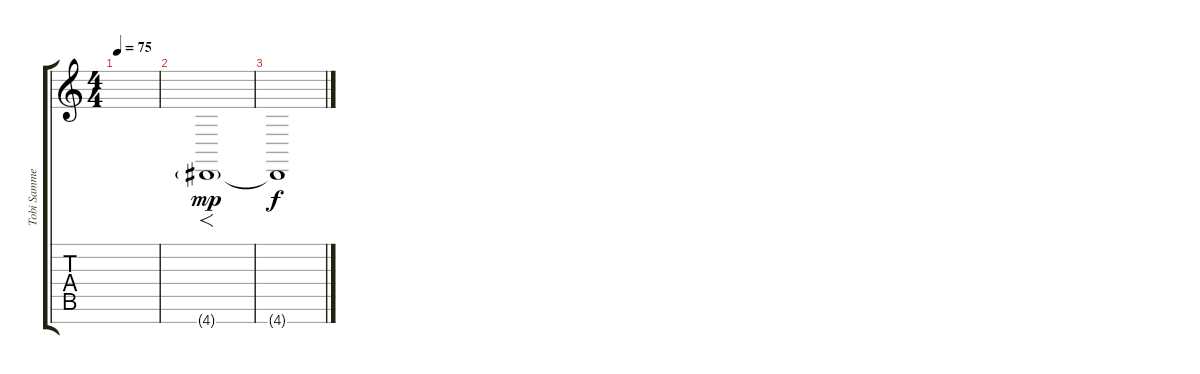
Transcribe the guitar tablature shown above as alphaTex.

\track ("Tobi Sammet - Strings" "Tobi Samme") {instrument stringensemble1}
\staff {score tabs}
\tuning (E4 B3 G3 D3 A2 E2 B1) {hide}
\ts (4 4)
\tempo 75
\clef g2
\ks c
|
4.7{g}.1{f dy mp} |
4.7{t}.1{dy f}
